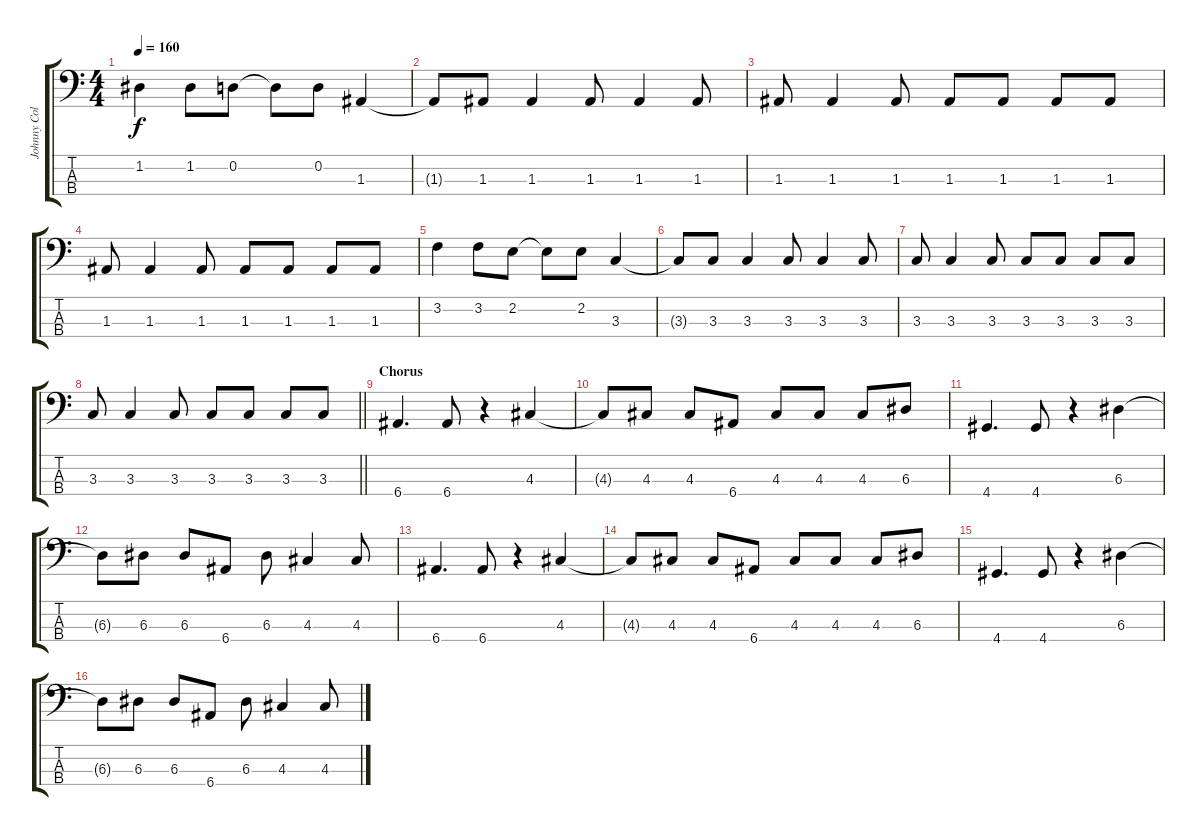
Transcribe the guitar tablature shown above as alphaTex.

\track ("Johnny Colt " "Johnny Col") {instrument electricbassfinger}
\staff {score tabs}
\tuning (G2 D2 A1 E1) {hide}
\ts (4 4)
\tempo 160
\clef f4
\ks c
1.2.4{dy f} 1.2.8 0.2.8 0.2{t}.8 0.2.8 1.3.4 |
1.3{t}.8 1.3.8 1.3.4 1.3.8 1.3.4 1.3.8 |
1.3.8 1.3.4 1.3.8 1.3.8 1.3.8 1.3.8 1.3.8 |
1.3.8 1.3.4 1.3.8 1.3.8 1.3.8 1.3.8 1.3.8 |
3.2.4 3.2.8 2.2.8 2.2{t}.8 2.2.8 3.3.4 |
3.3{t}.8 3.3.8 3.3.4 3.3.8 3.3.4 3.3.8 |
3.3.8 3.3.4 3.3.8 3.3.8 3.3.8 3.3.8 3.3.8 |
\barLineRight lightlight
3.3.8 3.3.4 3.3.8 3.3.8 3.3.8 3.3.8 3.3.8 |
\section ("" "Chorus")
6.4.4{d} 6.4.8 r.4 4.3.4 |
4.3{t}.8 4.3.8 4.3.8 6.4.8 4.3.8 4.3.8 4.3.8 6.3.8 |
4.4.4{d} 4.4.8 r.4 6.3.4 |
6.3{t}.8 6.3.8 6.3.8 6.4.8 6.3.8 4.3.4 4.3.8 |
6.4.4{d} 6.4.8 r.4 4.3.4 |
4.3{t}.8 4.3.8 4.3.8 6.4.8 4.3.8 4.3.8 4.3.8 6.3.8 |
4.4.4{d} 4.4.8 r.4 6.3.4 |
6.3{t}.8 6.3.8 6.3.8 6.4.8 6.3.8 4.3.4 4.3.8
